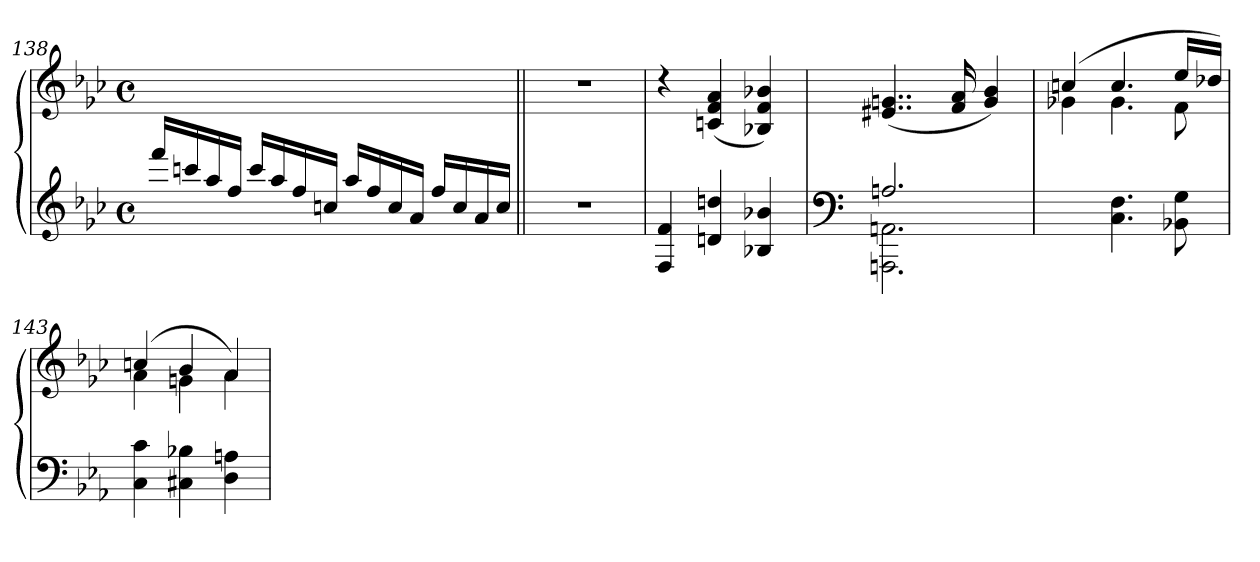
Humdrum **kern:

**kern	**kern
*part1	*part1
*staff2	*staff1
*clefG3	*clefG3
*k[b-e-a-]	*k[b-e-a-]
*M4/4	*M4/4
*met(c)	*met(c)
=138	=138
16ddd/LL	1ryy
16aa/	.
16ff/	.
16dd/JJ	.
16aa/LL	.
16ff/	.
16dd/	.
16a/JJ	.
16ff/LL	.
16dd/	.
16a/	.
16f/JJ	.
16dd/LL	.
16a/	.
16f/	.
16a/JJ	.
=139||	=139||
1r	1r
=140	=140
4D/ 4d/	4rb
4B/ 4b/	(<4A/ 4d/ 4f/
4G-X/ 4g-X/	4G-/ 4d/ 4g-/)
!!LO:LB:g=z
=141	=141
*clefF4	*
*^	*
2.A/	2.AAA\ 2.AA\	(<4..c#X/ 4..e/
.	.	16d/ 16f/
.	.	4e/ 4g/)
*v	*v	*
=142	=142
*	*^
4ryy	(>4a/	4e-X\
4.C\ 4.F\	4.a/	4.e-\
8BB-X\ 8G\	16cc/LL	8d\
.	16b-X/JJ)	.
=143	=143	=143
4C\ 4c\	(>4a/	4f\
4C#X\ 4B-X\	4g/	4en\
4D\ 4A\	4f/)	4f\
*	*v	*v
=	=
*-	*-
